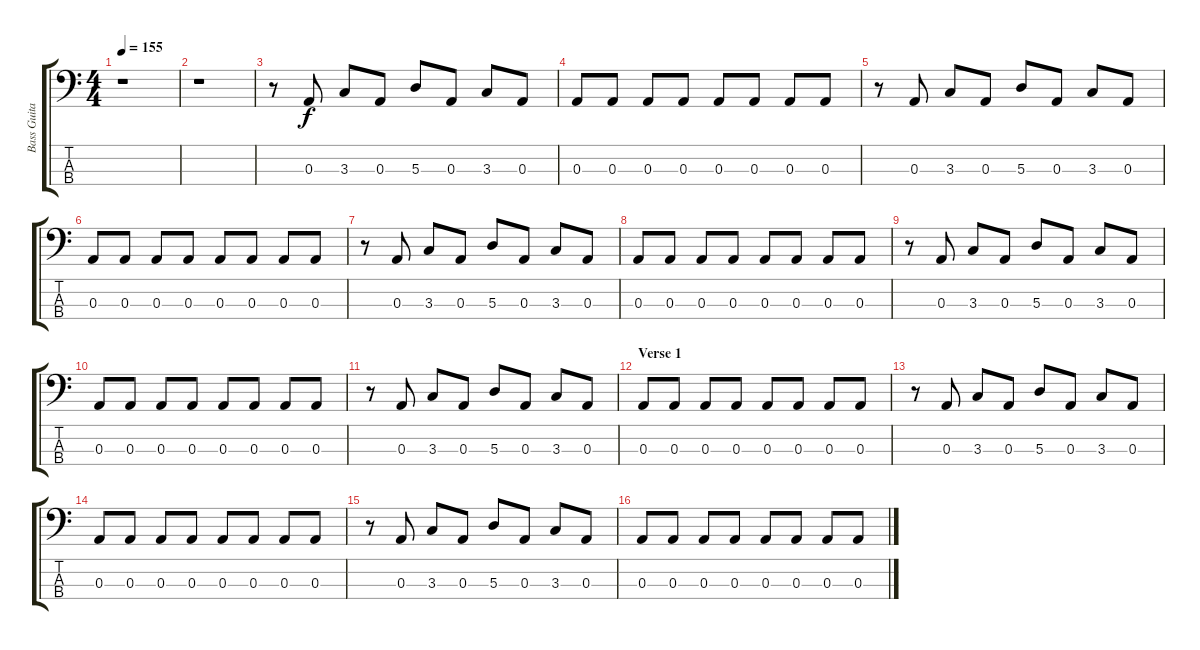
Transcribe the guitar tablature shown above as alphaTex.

\track ("Bass Guitar" "Bass Guita") {instrument electricbassfinger}
\staff {score tabs}
\tuning (G2 D2 A1 E1) {hide}
\ts (4 4)
\tempo 155
\clef f4
\ks c
r.1{dy f} |
r.1 |
r.8 0.3.8 3.3.8 0.3.8 5.3.8 0.3.8 3.3.8 0.3.8 |
0.3.8 0.3.8 0.3.8 0.3.8 0.3.8 0.3.8 0.3.8 0.3.8 |
r.8 0.3.8 3.3.8 0.3.8 5.3.8 0.3.8 3.3.8 0.3.8 |
0.3.8 0.3.8 0.3.8 0.3.8 0.3.8 0.3.8 0.3.8 0.3.8 |
r.8 0.3.8 3.3.8 0.3.8 5.3.8 0.3.8 3.3.8 0.3.8 |
0.3.8 0.3.8 0.3.8 0.3.8 0.3.8 0.3.8 0.3.8 0.3.8 |
r.8 0.3.8 3.3.8 0.3.8 5.3.8 0.3.8 3.3.8 0.3.8 |
0.3.8 0.3.8 0.3.8 0.3.8 0.3.8 0.3.8 0.3.8 0.3.8 |
r.8 0.3.8 3.3.8 0.3.8 5.3.8 0.3.8 3.3.8 0.3.8 |
\section ("" "Verse 1")
0.3.8 0.3.8 0.3.8 0.3.8 0.3.8 0.3.8 0.3.8 0.3.8 |
r.8 0.3.8 3.3.8 0.3.8 5.3.8 0.3.8 3.3.8 0.3.8 |
0.3.8 0.3.8 0.3.8 0.3.8 0.3.8 0.3.8 0.3.8 0.3.8 |
r.8 0.3.8 3.3.8 0.3.8 5.3.8 0.3.8 3.3.8 0.3.8 |
0.3.8 0.3.8 0.3.8 0.3.8 0.3.8 0.3.8 0.3.8 0.3.8
